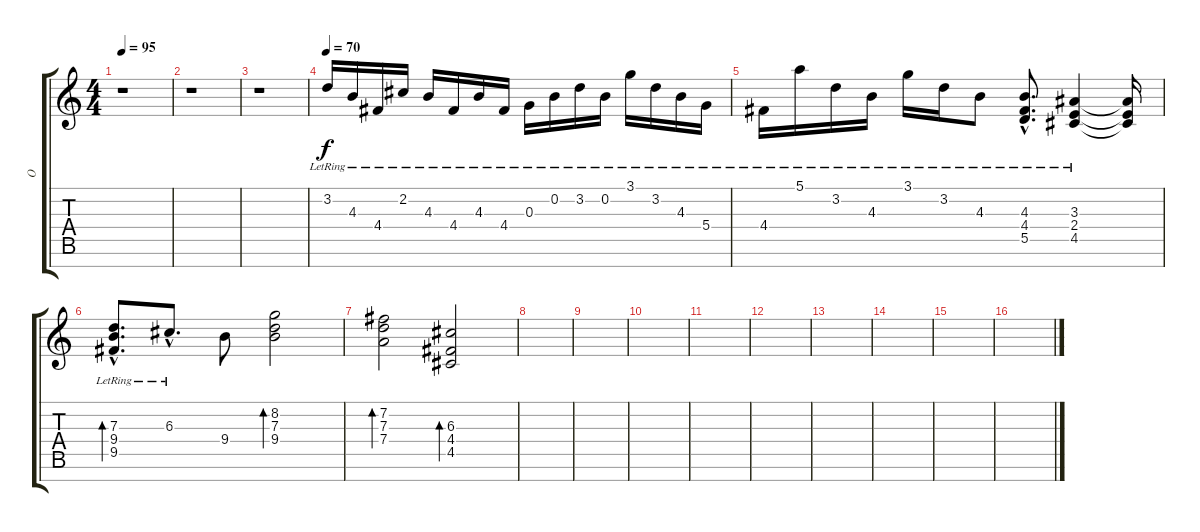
\track ("O" "O") {instrument acousticguitarsteel}
\staff {score tabs}
\tuning (E4 B3 G3 D3 A2 E2 B1) {hide}
\ts (4 4)
\tempo 95
\clef g2
\ks c
r.1{dy f} |
r.1 |
r.1 |
\section ("" " ")
\tempo 70
3.2{lr}.16{instrument acousticguitarsteel} 4.3{lr}.16 4.4{lr}.16 2.2{lr}.16 4.3{lr}.16 4.4{lr}.16 4.3{lr}.16 4.4{lr}.16 0.3{lr}.16 0.2{lr}.16 3.2{lr}.16 0.2{lr}.16 3.1{lr}.16 3.2{lr}.16 4.3{lr}.16 5.4{lr}.16 |
4.4{lr}.16 5.1{lr}.16 3.2{lr}.16 4.3{lr}.16 3.1{lr}.16 3.2{lr}.16 4.3{lr}.8 (4.3{hac lr} 4.4{hac lr} 5.5{hac lr}).8{d} (3.3{lr} 2.4{lr} 4.5{lr}).4 (3.3{t} 2.4{t} 4.5{t}).16 |
(7.3{hac} 9.4{hac lr} 9.5{hac lr}).8{d bd 60} 6.3{hac lr}.8{d} 9.4.8 (8.2 7.3 9.4).2{bd 60} |
(7.2 7.3 7.4).2{bd 60} (6.3 4.4 4.5).2{bd 60} |
|
|
|
|
|
|
|
|
\section ("" " ")
